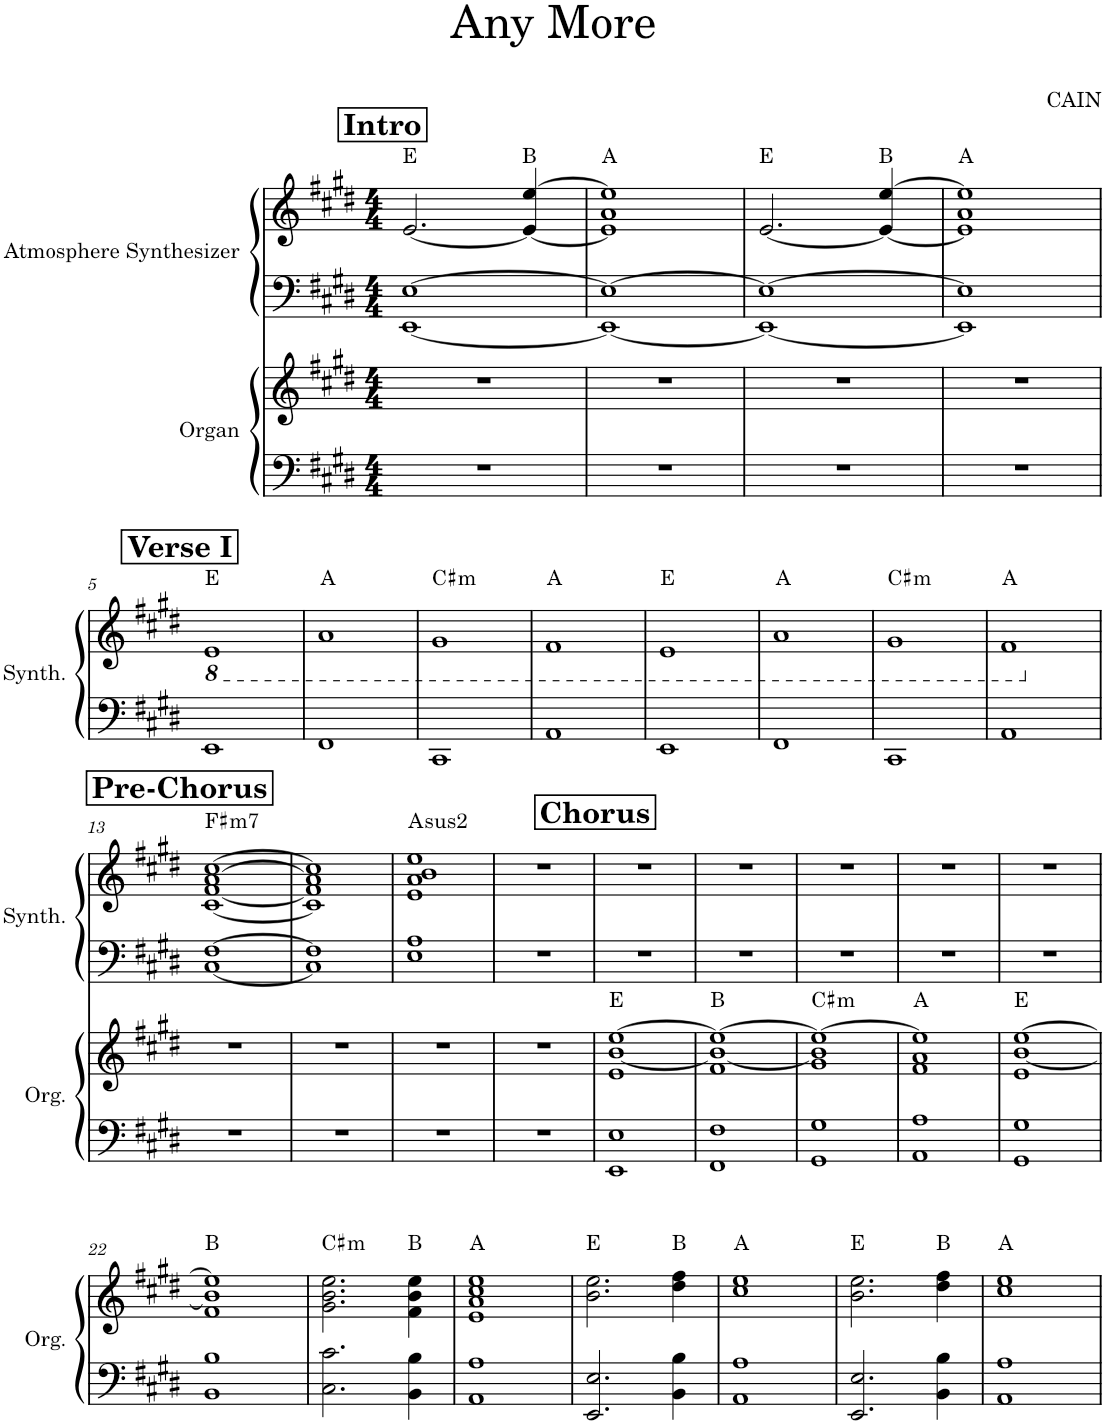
**kern	**kern	**harte	**kern	**kern	**harte
*part2	*part2	*part2	*part1	*part1	*part1
*staff4	*staff3	*	*staff2	*staff1	*
*I"Organ	*	*	*I"Atmosphere Synthesizer	*	*
*I'Org.	*	*	*I'Synth.	*	*
*clefF4	*clefG2	*	*clefF4	*clefG2	*
*k[f#c#g#d#]	*k[f#c#g#d#]	*	*k[f#c#g#d#]	*k[f#c#g#d#]	*
*M4/4	*M4/4	*	*M4/4	*M4/4	*
!!LO:REH:place=s1:a:B:cj:fs=14:t=Intro
=1	=1	=1	=1	=1	=1
1r	1r	.	[1EE [1E	[2.e/	E:maj
.	.	.	.	4e/_ [4ee/	B:maj
=2	=2	=2	=2	=2	=2
1r	1r	.	1EE_ 1E_	1e] 1a 1ee]	A:maj
=3	=3	=3	=3	=3	=3
1r	1r	.	1EE_ 1E_	[2.e/	E:maj
.	.	.	.	4e/_ [4ee/	B:maj
=4	=4	=4	=4	=4	=4
1r	1r	.	1EE] 1E]	1e] 1a 1ee]	A:maj
!!LO:LB:g=z
!!LO:REH:place=s1:a:B:cj:fs=14:t=Verse I
=5	=5	=5	=5	=5	=5
*	*	*	*	*8ba	*
1r	1r	.	1EE	1E	E:maj
=6	=6	=6	=6	=6	=6
1r	1r	.	1FF#	1A	A:maj
=7	=7	=7	=7	=7	=7
!	!	!	!	!	!LO:H:kt=m
1r	1r	.	1CC#	1G#	C#:min
=8	=8	=8	=8	=8	=8
1r	1r	.	1AA	1F#	A:maj
=9	=9	=9	=9	=9	=9
1r	1r	.	1EE	1E	E:maj
=10	=10	=10	=10	=10	=10
1r	1r	.	1FF#	1A	A:maj
=11	=11	=11	=11	=11	=11
!	!	!	!	!	!LO:H:kt=m
1r	1r	.	1CC#	1G#	C#:min
=12	=12	=12	=12	=12	=12
1r	1r	.	1AA	1F#	A:maj
!!LO:LB:g=z
!!LO:REH:place=s1:a:B:cj:fs=14:t=Pre-Chorus
=13	=13	=13	=13	=13	=13
*	*	*	*	*X8ba	*
!	!	!	!	!	!LO:H:kt=m7
1r	1r	.	[1C# [1F#	[1c# [1f# [1a [1cc#	F#:min7
=14	=14	=14	=14	=14	=14
1r	1r	.	1C#] 1F#]	1c#] 1f#] 1a] 1cc#]	.
=15	=15	=15	=15	=15	=15
!	!	!	!	!	!LO:H:kt=2
1r	1r	.	1E 1A	1e 1a 1b 1ee	A:(1,2,5)
=16	=16	=16	=16	=16	=16
1r	1r	.	1r	1r	.
!!LO:REH:place=s1:a:B:cj:fs=14:t=Chorus
=17	=17	=17	=17	=17	=17
1EE 1E	1e [1b [1ee	E:maj	1r	1r	.
=18	=18	=18	=18	=18	=18
1FF# 1F#	1f# 1b_ 1ee_	B:maj	1r	1r	.
=19	=19	=19	=19	=19	=19
!	!	!LO:H:kt=m	!	!	!
1GG# 1G#	1g# 1b] 1ee_	C#:min	1r	1r	.
=20	=20	=20	=20	=20	=20
1AA 1A	1f# 1a 1ee]	A:maj	1r	1r	.
=21	=21	=21	=21	=21	=21
1GG# 1G#	1e [1b [1ee	E:maj	1r	1r	.
!!LO:LB:g=z
=22	=22	=22	=22	=22	=22
1BB 1B	1f# 1b] 1ee]	B:maj	1r	1r	.
=23	=23	=23	=23	=23	=23
!	!	!LO:H:kt=m	!	!	!
2.C#\ 2.c#\	2.g#\ 2.b\ 2.ee\	C#:min	1r	1r	.
4BB\ 4B\	4f#\ 4b\ 4ee\	B:maj	.	.	.
=24	=24	=24	=24	=24	=24
1AA 1A	1e 1a 1cc# 1ee	A:maj	1r	1r	.
=25	=25	=25	=25	=25	=25
2.EE/ 2.E/	2.b\ 2.ee\	E:maj	1r	1r	.
4BB\ 4B\	4dd#\ 4ff#\	B:maj	.	.	.
=26	=26	=26	=26	=26	=26
1AA 1A	1cc# 1ee	A:maj	1r	1r	.
=27	=27	=27	=27	=27	=27
2.EE/ 2.E/	2.b\ 2.ee\	E:maj	1r	1r	.
4BB\ 4B\	4dd#\ 4ff#\	B:maj	.	.	.
=28	=28	=28	=28	=28	=28
1AA 1A	1cc# 1ee	A:maj	1r	1r	.
=	=	=	=	=	=
*-	*-	*-	*-	*-	*-
